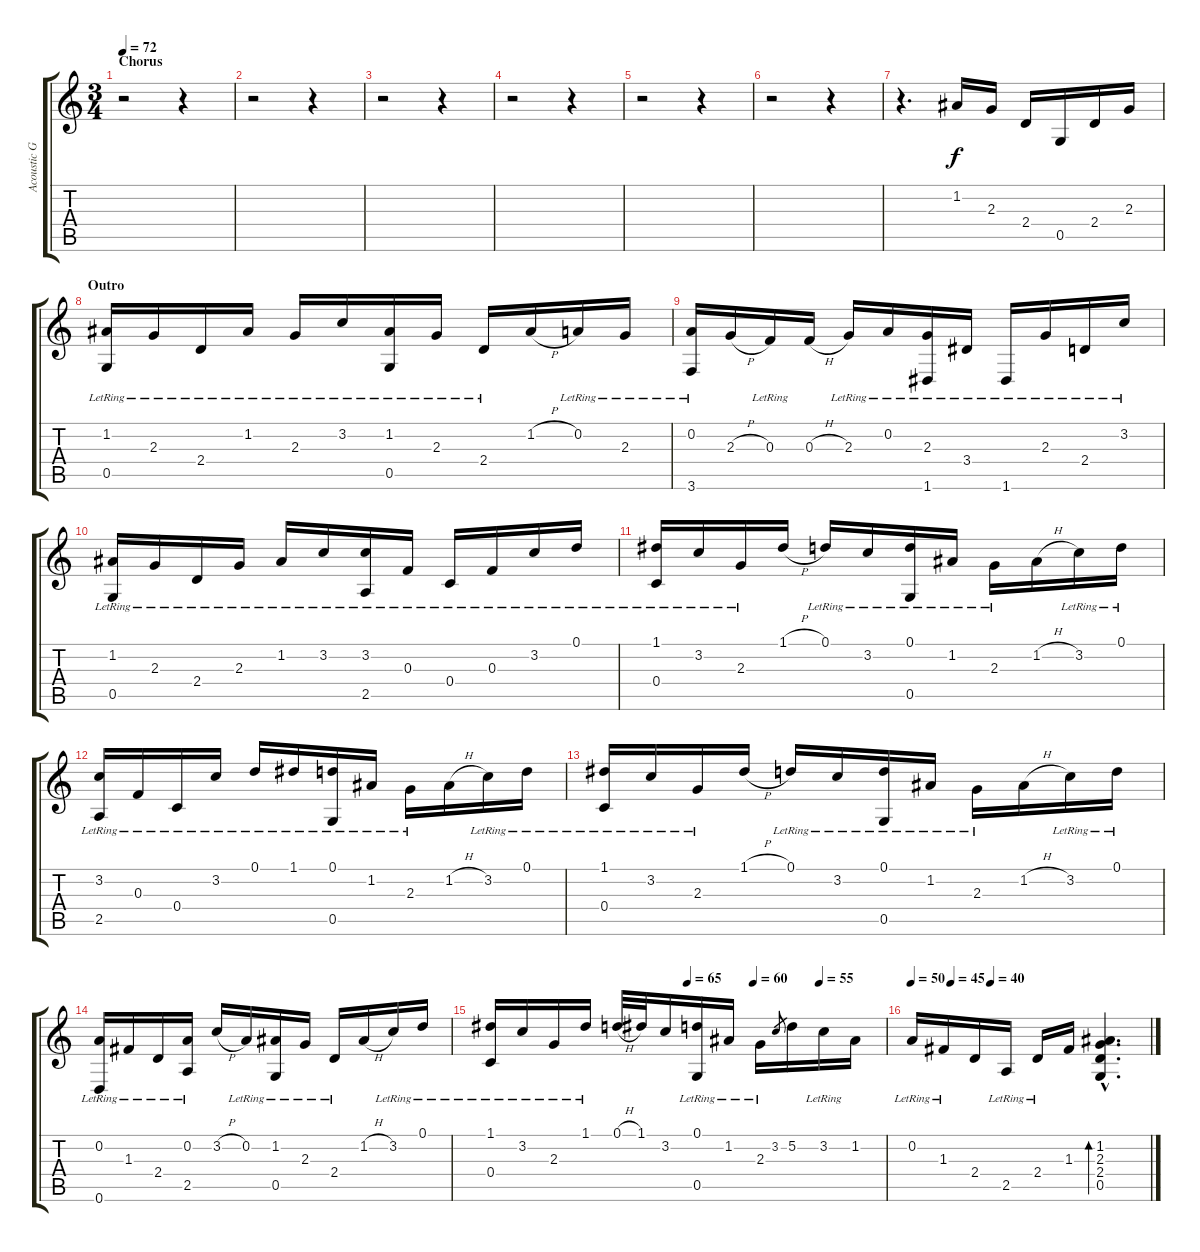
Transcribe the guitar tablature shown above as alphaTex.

\track ("Acoustic Guitar 1" "Acoustic G") {instrument acousticguitarnylon}
\staff {score tabs}
\tuning (D4 A3 F3 C3 G2 D2) {hide}
\ts (3 4)
\section ("" "Chorus")
\tempo 72
\clef g2
\ks c
r.2{dy f} r.4 |
r.2 r.4 |
r.2 r.4 |
r.2 r.4 |
r.2 r.4 |
r.2 r.4 |
r.4{d} 1.2.16 2.3.16 2.4.16 0.5.16 2.4.16 2.3.16 |
\section ("" "Outro")
(1.2{lr} 0.5{lr}).16 2.3{lr}.16 2.4{lr}.16 1.2{lr}.16 2.3{lr}.16 3.2{lr}.16 (1.2{lr} 0.5{lr}).16 2.3{lr}.16 2.4{lr}.16 1.2{h}.16 0.2{lr}.16 2.3{lr}.16 |
(0.2{lr} 3.6{lr}).16 2.3{h}.16 0.3{lr}.16 0.3{h}.16 2.3{lr}.16 0.2{lr}.16 (2.3{lr} 1.6{lr}).16 3.4{lr}.16 1.6{lr}.16 2.3{lr}.16 2.4{lr}.16 3.2{lr}.16 |
(1.2{lr} 0.5{lr}).16 2.3{lr}.16 2.4{lr}.16 2.3{lr}.16 1.2{lr}.16 3.2{lr}.16 (3.2{lr} 2.5{lr}).16 0.3{lr}.16 0.4{lr}.16 0.3{lr}.16 3.2{lr}.16 0.1{lr}.16 |
(1.1{lr} 0.4{lr}).16 3.2{lr}.16 2.3{lr}.16 1.1{h}.16 0.1{lr}.16 3.2{lr}.16 (0.1{lr} 0.5{lr}).16 1.2{lr}.16 2.3{lr}.16 1.2{h}.16 3.2{lr}.16 0.1{lr}.16 |
(3.2{lr} 2.5{lr}).16 0.3{lr}.16 0.4{lr}.16 3.2{lr}.16 0.1{lr}.16 1.1{lr}.16 (0.1{lr} 0.5{lr}).16 1.2{lr}.16 2.3{lr}.16 1.2{h}.16 3.2{lr}.16 0.1{lr}.16 |
(1.1{lr} 0.4{lr}).16 3.2{lr}.16 2.3{lr}.16 1.1{h}.16 0.1{lr}.16 3.2{lr}.16 (0.1{lr} 0.5{lr}).16 1.2{lr}.16 2.3{lr}.16 1.2{h}.16 3.2{lr}.16 0.1{lr}.16 |
(0.2{lr} 0.6{lr}).16 1.3{lr}.16 2.4{lr}.16 (0.2{lr} 2.5{lr}).16 3.2{h}.16 0.2{lr}.16 (1.2{lr} 0.5{lr}).16 2.3{lr}.16 2.4{lr}.16 1.2{h}.16 3.2{lr}.16 0.1{lr}.16 |
\tempo (65 0.5)
\tempo (60 0.6666666666666666)
\tempo (55 0.8333333333333334)
(1.1{lr} 0.4{lr}).16 3.2{lr}.16 2.3{lr}.16 1.1{lr}.16 0.1{h}.32 1.1.32 3.2.16 (0.1{lr} 0.5{lr}).16 1.2{lr}.16 2.3{lr}.16 3.2.8{gr} 5.2.16 3.2{lr}.16 1.2.16 |
\tempo 50
\tempo (45 0.16666666666666666)
\tempo (40 0.3333333333333333)
0.2{lr}.16 1.3{lr}.16 2.4.16 2.5{lr}.16 2.4{lr}.16 1.3.16 (1.2{hac} 2.3{hac} 2.4{hac} 0.5{hac}).4{d bd 240}
